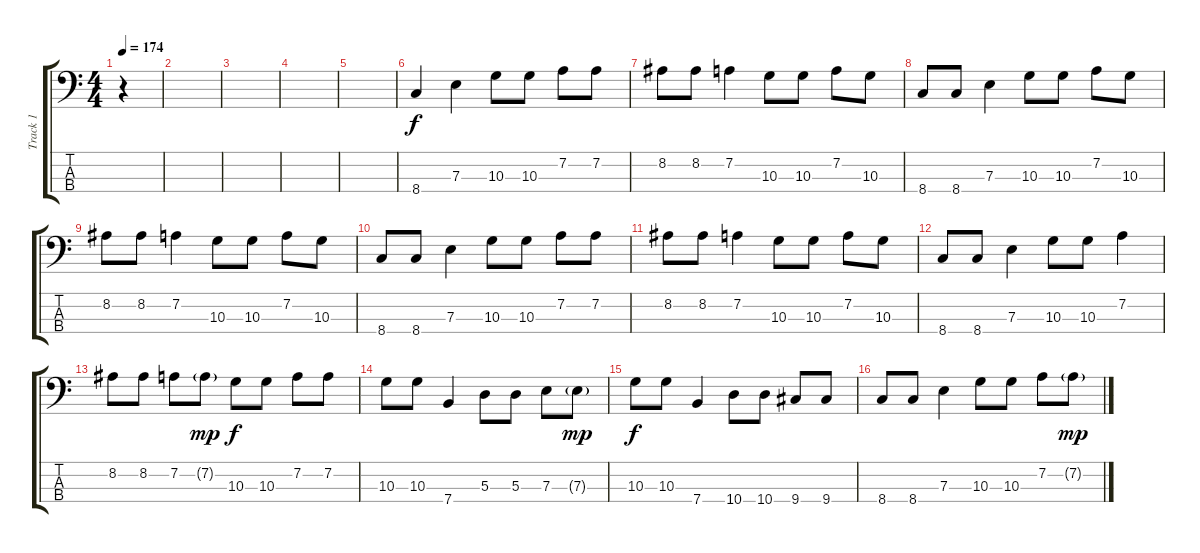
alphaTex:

\track ("Track 1" "Track 1") {instrument electricbassfinger}
\staff {score tabs}
\tuning (G2 D2 A1 E1) {hide}
\ts (4 4)
\tempo 174
\clef f4
\ks c
r.4{dy f instrument electricbassfinger} |
|
|
|
|
8.4.4 7.3.4 10.3.8 10.3.8 7.2.8 7.2.8 |
8.2.8 8.2.8 7.2.4 10.3.8 10.3.8 7.2.8 10.3.8 |
8.4.8 8.4.8 7.3.4 10.3.8 10.3.8 7.2.8 10.3.8 |
8.2.8 8.2.8 7.2.4 10.3.8 10.3.8 7.2.8 10.3.8 |
8.4.8 8.4.8 7.3.4 10.3.8 10.3.8 7.2.8 7.2.8 |
8.2.8 8.2.8 7.2.4 10.3.8 10.3.8 7.2.8 10.3.8 |
8.4.8 8.4.8 7.3.4 10.3.8 10.3.8 7.2.4 |
8.2.8 8.2.8 7.2.8 7.2{g}.8{dy mp} 10.3.8{dy f} 10.3.8 7.2.8 7.2.8 |
10.3.8 10.3.8 7.4.4 5.3.8 5.3.8 7.3.8 7.3{g}.8{dy mp} |
10.3.8{dy f} 10.3.8 7.4.4 10.4.8 10.4.8 9.4.8 9.4.8 |
8.4.8 8.4.8 7.3.4 10.3.8 10.3.8 7.2.8 7.2{g}.8{dy mp}
